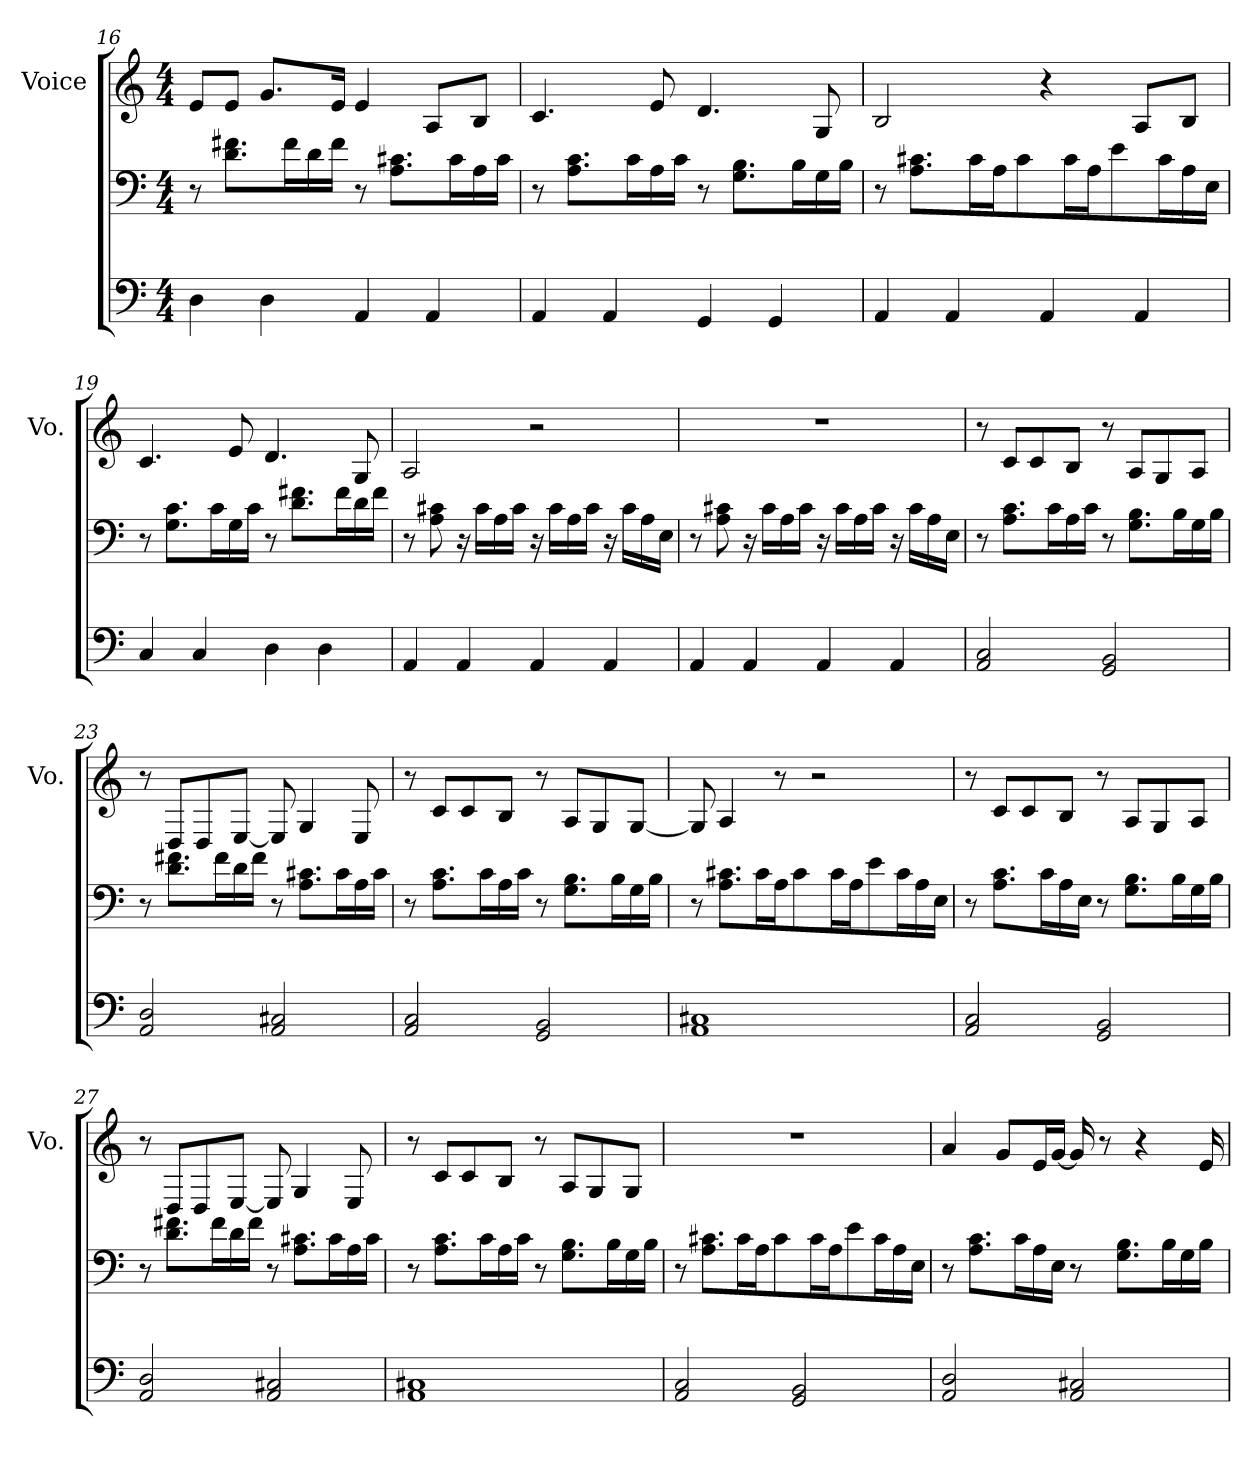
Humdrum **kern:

**kern	**kern	**kern
*part2	*part2	*part1
*staff3	*staff2	*staff1
*	*	*I"Voice
*	*	*I'Vo.
!!LO:LB:g=z
*clefF4	*clefF4	*clefG2
*k[]	*k[]	*k[]
*M4/4	*M4/4	*M4/4
=16	=16	=16
4D\	8r	8e/L
.	8.d\ 8.f#X\L	8e/J
4D\	.	8.g/L
.	16f#\L	.
.	16d\	.
.	16f#\JJ	16e/Jk
4AA/	8r	4e/
.	8.A\ 8.c#X\L	.
4AA/	.	8A/L
.	16c#\L	.
.	16A\	8B/J
.	16c#\JJ	.
=17	=17	=17
4AA/	8r	4.c/
.	8.A\ 8.c\L	.
4AA/	.	.
.	16c\L	.
.	16A\	8e/
.	16c\JJ	.
4GG/	8r	4.d/
.	8.G\ 8.B\L	.
4GG/	.	.
.	16B\L	.
.	16G\	8G/
.	16B\JJ	.
=18	=18	=18
4AA/	8r	2B/
.	8.A\ 8.c#X\L	.
4AA/	.	.
.	16c#\L	.
.	16A\J	.
.	8c#\	.
4AA/	.	4r
.	16c#\L	.
.	16A\J	.
.	8e\	.
4AA/	.	8A/L
.	16c#\L	.
.	16A\	8B/J
.	16E\JJ	.
!!LO:LB:g=z
=19	=19	=19
4C/	8r	4.c/
.	8.G\ 8.c\L	.
4C/	.	.
.	16c\L	.
.	16G\	8e/
.	16c\JJ	.
4D\	8r	4.d/
.	8.d\ 8.f#X\L	.
4D\	.	.
.	16f#\L	.
.	16d\	8G/
.	16f#\JJ	.
=20	=20	=20
4AA/	8r	2A/
.	8A\ 8c#X\	.
4AA/	16r	.
.	16c#\LL	.
.	16A\	.
.	16c#\JJ	.
4AA/	16r	2r
.	16c#\LL	.
.	16A\	.
.	16c#\JJ	.
4AA/	16r	.
.	16c#\LL	.
.	16A\	.
.	16E\JJ	.
=21	=21	=21
4AA/	8r	1r
.	8A\ 8c#X\	.
4AA/	16r	.
.	16c#\LL	.
.	16A\	.
.	16c#\JJ	.
4AA/	16r	.
.	16c#\LL	.
.	16A\	.
.	16c#\JJ	.
4AA/	16r	.
.	16c#\LL	.
.	16A\	.
.	16E\JJ	.
!!LO:PB:g=z
=22	=22	=22
2AA/ 2C/	8r	8r
.	8.A\ 8.c\L	8c/L
.	.	8c/
.	16c\L	.
.	16A\	8B/J
.	16c\JJ	.
2GG/ 2BB/	8r	8r
.	8.G\ 8.B\L	8A/L
.	.	8G/
.	16B\L	.
.	16G\	8A/J
.	16B\JJ	.
=23	=23	=23
2AA/ 2D/	8r	8r
.	8.d\ 8.f#X\L	8D/L
.	.	8D/
.	16f#\L	.
.	16d\	[8E/J
.	16f#\JJ	.
2AA/ 2C#X/	8r	8E/]
.	8.A\ 8.c#X\L	4G/
.	16c#\L	.
.	16A\	8E/
.	16c#\JJ	.
=24	=24	=24
2AA/ 2C/	8r	8r
.	8.A\ 8.c\L	8c/L
.	.	8c/
.	16c\L	.
.	16A\	8B/J
.	16c\JJ	.
2GG/ 2BB/	8r	8r
.	8.G\ 8.B\L	8A/L
.	.	8G/
.	16B\L	.
.	16G\	[8G/J
.	16B\JJ	.
!!LO:LB:g=z
=25	=25	=25
1AA 1C#X	8r	8G/]
.	8.A\ 8.c#X\L	4A/
.	16c#\L	.
.	16A\J	8r
.	8c#\	.
.	.	2r
.	16c#\L	.
.	16A\J	.
.	8e\	.
.	16c#\L	.
.	16A\	.
.	16E\JJ	.
=26	=26	=26
2AA/ 2C/	8r	8r
.	8.A\ 8.c\L	8c/L
.	.	8c/
.	16c\L	.
.	16A\	8B/J
.	16E\JJ	.
2GG/ 2BB/	8r	8r
.	8.G\ 8.B\L	8A/L
.	.	8G/
.	16B\L	.
.	16G\	8A/J
.	16B\JJ	.
=27	=27	=27
2AA/ 2D/	8r	8r
.	8.d\ 8.f#X\L	8D/L
.	.	8D/
.	16f#\L	.
.	16d\	[8E/J
.	16f#\JJ	.
2AA/ 2C#X/	8r	8E/]
.	8.A\ 8.c#X\L	4G/
.	16c#\L	.
.	16A\	8E/
.	16c#\JJ	.
!!LO:LB:g=z
=28	=28	=28
1AA 1C#X	8r	8r
.	8.A\ 8.c\L	8c/L
.	.	8c/
.	16c\L	.
.	16A\	8B/J
.	16c\JJ	.
.	8r	8r
.	8.G\ 8.B\L	8A/L
.	.	8G/
.	16B\L	.
.	16G\	8G/J
.	16B\JJ	.
=29	=29	=29
2AA/ 2C/	8r	1r
.	8.A\ 8.c#X\L	.
.	16c#\L	.
.	16A\J	.
.	8c#\	.
2GG/ 2BB/	.	.
.	16c#\L	.
.	16A\J	.
.	8e\	.
.	16c#\L	.
.	16A\	.
.	16E\JJ	.
=30	=30	=30
2AA/ 2D/	8r	4a/
.	8.A\ 8.c\L	.
.	.	8g/L
.	16c\L	.
.	16A\	16e/L
.	16E\JJ	[16g/JJ
2AA/ 2C#X/	8r	16g/]
.	.	8r
.	8.G\ 8.B\L	.
.	.	4r
.	16B\L	.
.	16G\	.
.	16B\JJ	16e/
=	=	=
*-	*-	*-
